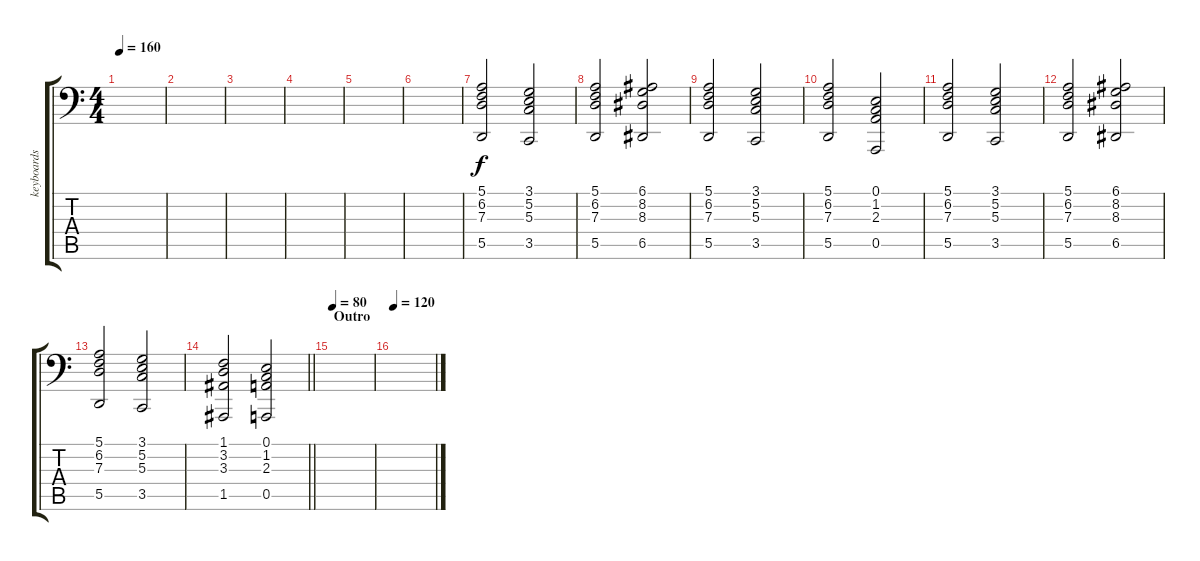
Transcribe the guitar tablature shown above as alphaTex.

\track ("keyboards 4" "keyboards ") {instrument choiraahs}
\staff {score tabs}
\tuning (E3 B2 G2 D2 A1 E1) {hide}
\ts (4 4)
\tempo 160
\clef f4
\ks c
|
|
|
|
|
|
(5.1 6.2 7.3 5.5).2 (3.1 5.2 5.3 3.5).2 |
(5.1 6.2 7.3 5.5).2 (6.1 8.2 8.3 6.5).2 |
(5.1 6.2 7.3 5.5).2 (3.1 5.2 5.3 3.5).2 |
(5.1 6.2 7.3 5.5).2 (0.1 1.2 2.3 0.5).2 |
(5.1 6.2 7.3 5.5).2 (3.1 5.2 5.3 3.5).2 |
(5.1 6.2 7.3 5.5).2 (6.1 8.2 8.3 6.5).2 |
(5.1 6.2 7.3 5.5).2 (3.1 5.2 5.3 3.5).2 |
\barLineRight lightlight
(1.1 3.2 3.3 1.5).2 (0.1 1.2 2.3 0.5).2 |
\section ("" "Outro")
\tempo 80
|
\tempo 120
